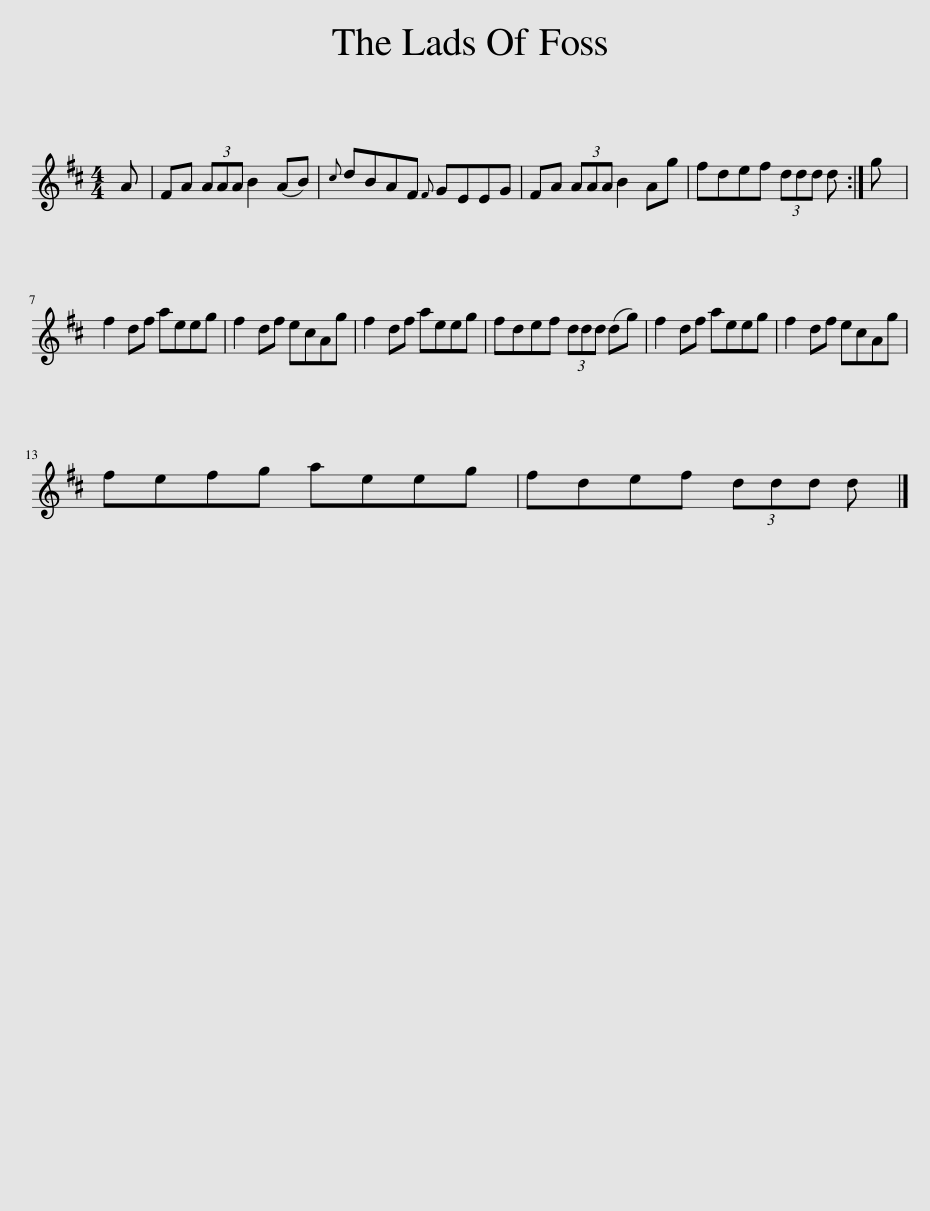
X:1
L:1/8
M:4/4
I:linebreak $
K:D
V:1 treble
V:1
 A | FA (3AAA B2 (AB) |{c} dBAF{F} GEEG | FA (3AAA B2 Ag | fdef (3ddd d :| %5
 g |$ f2 df aeeg | f2 df ecAg | f2 df aeeg | fdef (3ddd (dg) | %10
 f2 df aeeg | f2 df ecAg |$ fefg aeeg | fdef (3ddd d |] %14
